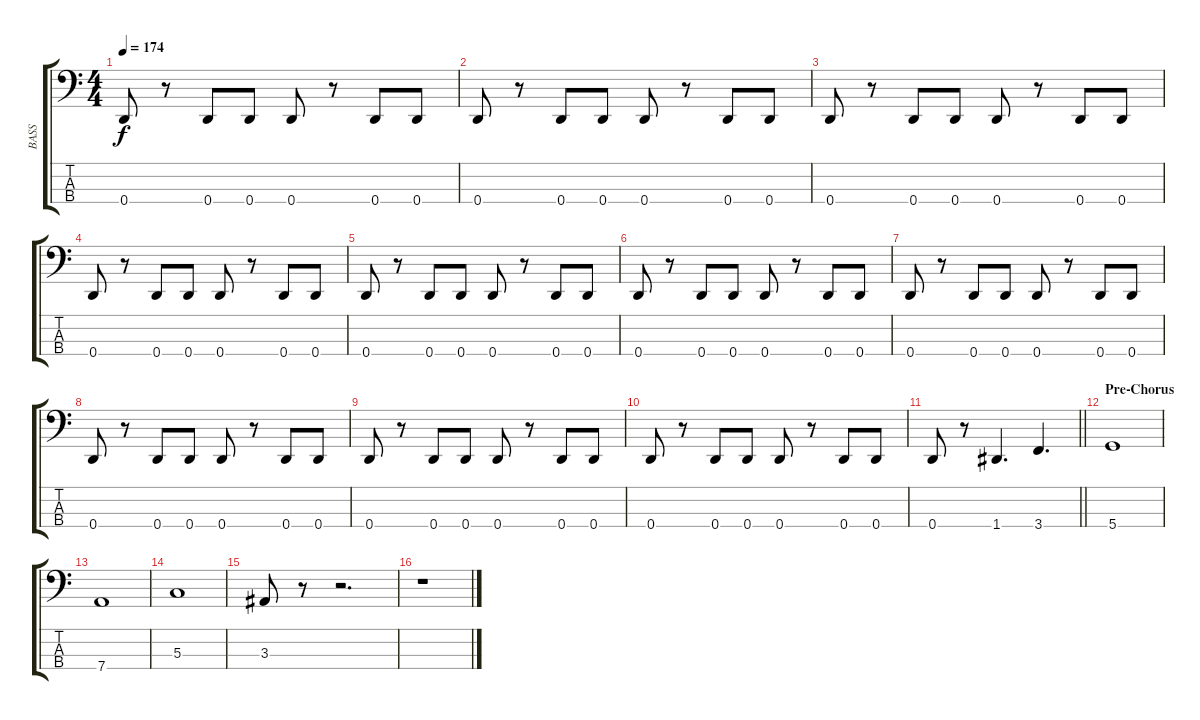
\track ("BASS" "BASS") {instrument electricbassfinger}
\staff {score tabs}
\tuning (F2 C2 G1 D1) {hide}
\ts (4 4)
\tempo 174
\clef f4
\ks c
0.4.8{dy f} r.8 0.4.8 0.4.8 0.4.8 r.8 0.4.8 0.4.8 |
0.4.8 r.8 0.4.8 0.4.8 0.4.8 r.8 0.4.8 0.4.8 |
0.4.8 r.8 0.4.8 0.4.8 0.4.8 r.8 0.4.8 0.4.8 |
0.4.8 r.8 0.4.8 0.4.8 0.4.8 r.8 0.4.8 0.4.8 |
0.4.8 r.8 0.4.8 0.4.8 0.4.8 r.8 0.4.8 0.4.8 |
0.4.8 r.8 0.4.8 0.4.8 0.4.8 r.8 0.4.8 0.4.8 |
0.4.8 r.8 0.4.8 0.4.8 0.4.8 r.8 0.4.8 0.4.8 |
0.4.8 r.8 0.4.8 0.4.8 0.4.8 r.8 0.4.8 0.4.8 |
0.4.8 r.8 0.4.8 0.4.8 0.4.8 r.8 0.4.8 0.4.8 |
0.4.8 r.8 0.4.8 0.4.8 0.4.8 r.8 0.4.8 0.4.8 |
\barLineRight lightlight
0.4.8 r.8 1.4.4{d} 3.4.4{d} |
\section ("" "Pre-Chorus")
5.4.1 |
7.4.1 |
5.3.1 |
3.3.8 r.8 r.2{d} |
r.1
